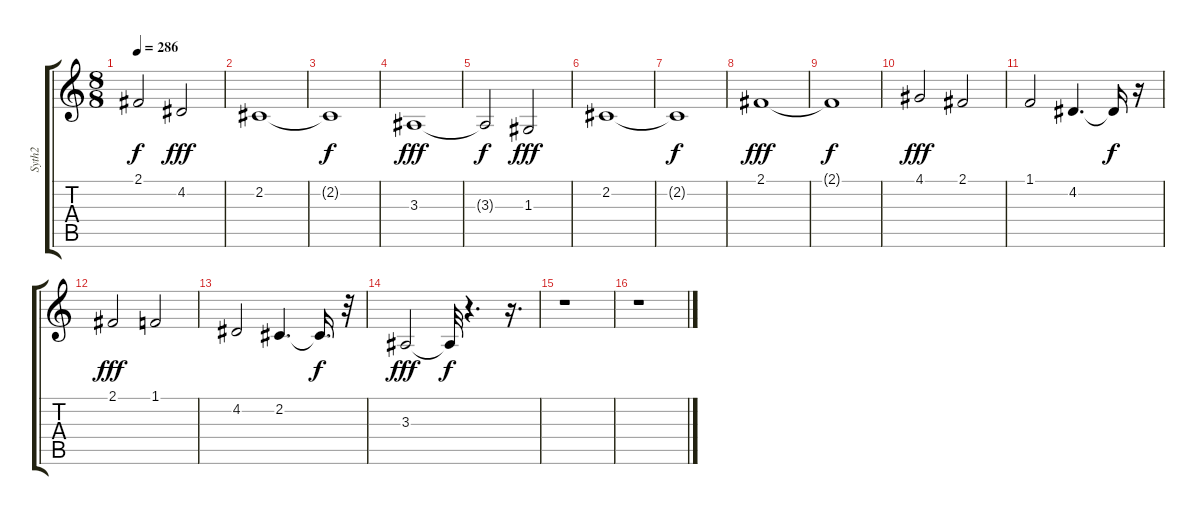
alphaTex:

\track ("Syth2" "Syth2") {instrument lead8bassandlead}
\staff {score tabs}
\tuning (E4 B3 G3 D3 A2 E2) {hide}
\ts (8 8)
\tempo 286
\clef g2
\ks c
2.1{t}.2{dy f} 4.2.2{dy fff} |
2.2.1 |
2.2{t}.1{dy f} |
3.3.1{dy fff} |
3.3{t}.2{dy f} 1.3.2{dy fff} |
2.2.1 |
2.2{t}.1{dy f} |
2.1.1{dy fff} |
2.1{t}.1{dy f} |
4.1.2{dy fff} 2.1.2 |
1.1.2 4.2.4{d} 4.2{t}.16{dy f} r.16 |
2.1.2{dy fff} 1.1.2 |
4.2.2 2.2.4{d} 2.2{t}.16{d dy f} r.32 |
3.3.2{dy fff} 3.3{t}.32{dy f} r.4{d} r.16{d} |
r.1 |
r.1
